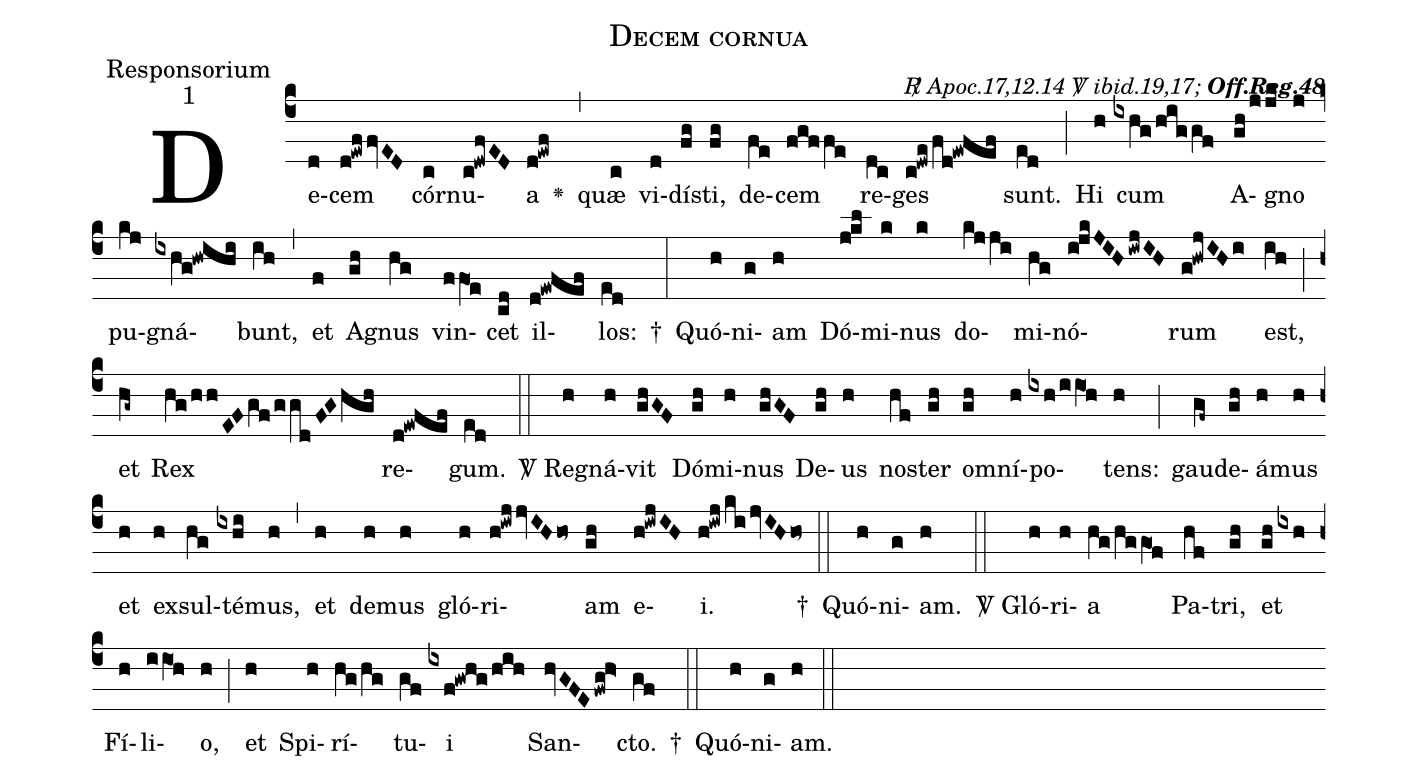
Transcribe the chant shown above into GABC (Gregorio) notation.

name:Decem cornua;
office-part:Responsorium;
mode:1;
commentary:{\itshape\mdseries \Rbar\  Apoc.17,12.14 \Vbar\  ibid.19,17;\/} {\bfseries Off.Reg.48};
%%
(c4) De(d)cem(d!ewffvED) cór(c)nu(c!dwfED)a(d!ewf) <v>\greheightstar</v>(,) quæ(c) vi(d)dí(fg)sti,(fg) de(fe)cem(fgffe) re(dc)ges(c!dwe/fd!ewfef) sunt.(ed) (;) Hi(h) cum(ixhg/hig/gf) A(gh/jjk)gno(j) pu(kj)gná(ixhg!hwihi)bunt,(ih) (,) et(f) A(gh)gnus(hg) vin(ffO1e)cet(cd) il(d!ewfef)los:(ed) †(:) Quó(h)ni(g)am(h) Dó(jkl)mi(k)nus(k) do(kjji)mi(hg)nó(ijkJIHiwjIH)rum(g!hwjIHi) est,(ih) (;) et(hg~) Rex(hg/hhEFgf/g/gdFGhgh) re(d!ewfef)gum.(ed)
(::) <sp>V/</sp> Re(h)gná(h)vit(ghGF) Dó(gh)mi(h)nus(ghGF) De(gh)us(h) no(hf)ster(gh) om(gh)ní(h)po(ixh/iiO1h)tens:(h) (;) gau(gf~)de(gh)á(h)mus(h) et(h) ex(h)sul(hg)té(ixhi)mus,(h) (,) et(h) de(h)mus(h) gló(h)ri(h!iwjjvIHho~)am(gh) e(h!iwjIH)i.(h!iwj/ki/jvIHho~) †(::) Quó(h)ni(g)am.(h) (::) <sp>V/</sp> Gló(h)ri(h)a(hg/hggO1f) Pa(hf)tri,(gh) et(ghixh) Fí(h)li(iiO1h)o,(h)(;) et(h) Spi(h)rí(hg/hg)tu(gf)i(ixf!gwhg/hih) San(hvGFEfwg!h>)cto.(gf) †(::) Quó(h)ni(g)am.(h) (::)
